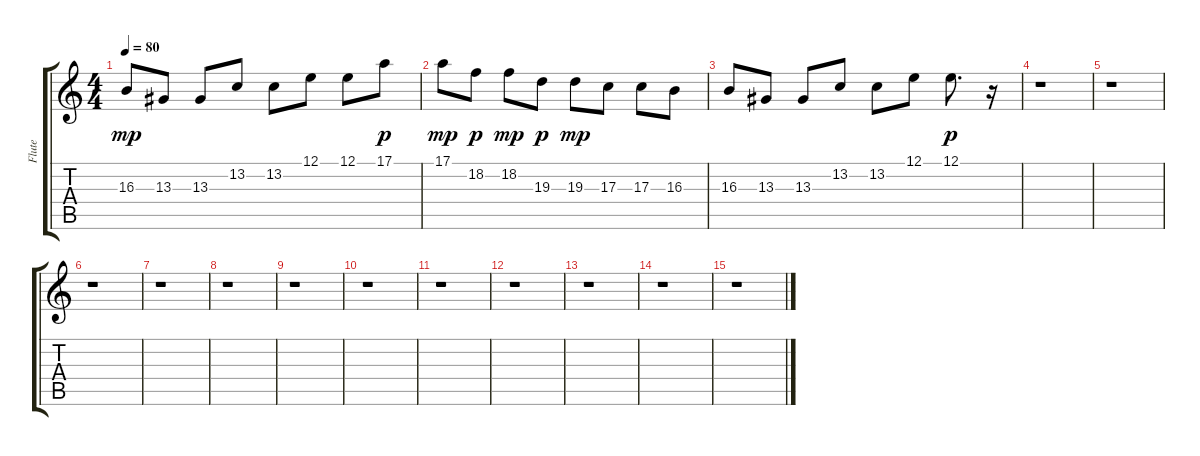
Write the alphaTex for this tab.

\track ("Flute" "Flute") {instrument flute}
\staff {score tabs}
\tuning (E4 B3 G3 D3 A2 E2) {hide}
\ts (4 4)
\tempo 80
\clef g2
\ks c
16.3.8{dy mp} 13.3.8 13.3.8 13.2.8 13.2.8 12.1.8 12.1.8 17.1.8{dy p} |
17.1.8{dy mp} 18.2.8{dy p} 18.2.8{dy mp} 19.3.8{dy p} 19.3.8{dy mp} 17.3.8 17.3.8 16.3.8 |
16.3.8 13.3.8 13.3.8 13.2.8 13.2.8 12.1.8 12.1.8{d dy p} r.16 |
r.1 |
r.1 |
r.1 |
r.1 |
r.1 |
r.1 |
r.1 |
r.1 |
r.1 |
r.1 |
r.1 |
r.1
